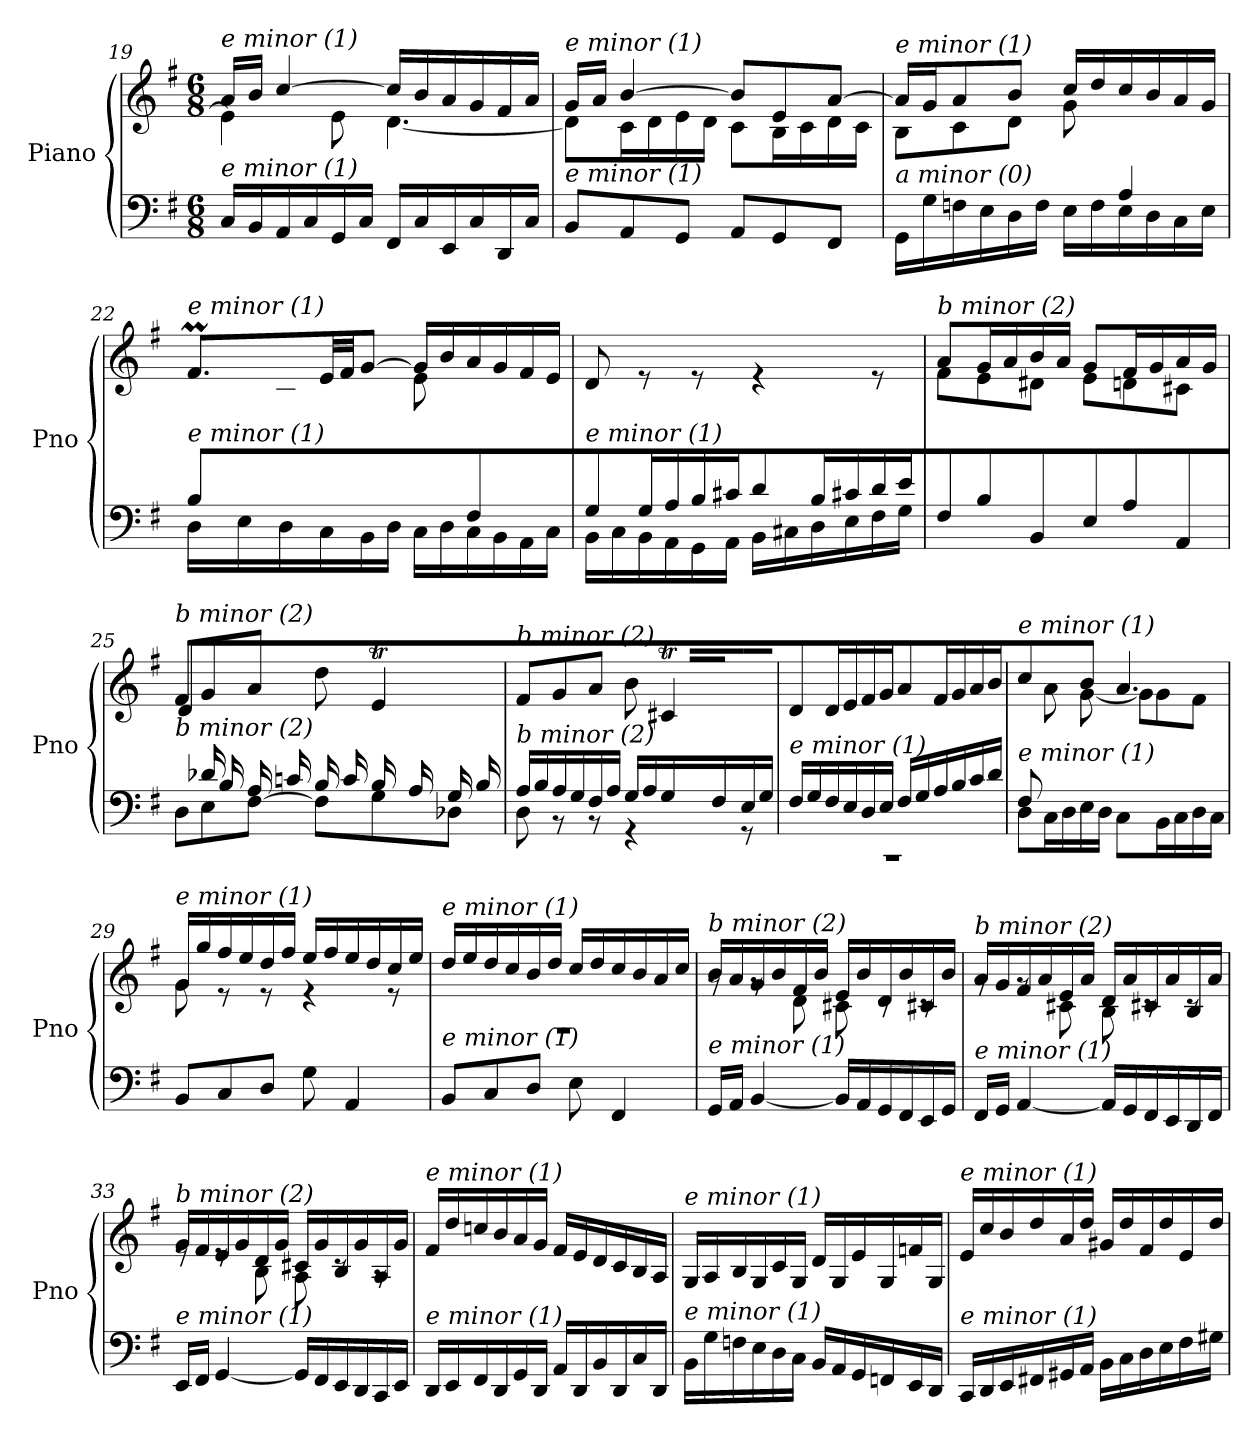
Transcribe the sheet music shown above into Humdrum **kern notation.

**kern	**kern
*part1	*part1
*staff2	*staff1
*I"Piano	*
*I'Pno	*
*clefF4	*clefG2
*k[f#]	*k[f#]
*M6/8	*M6/8
=19	=19
*	*^
!	!LO:TX:i:t=e minor (1)	!
!LO:TX:i:t=e minor (1)	!	!
16C/LL	16a/LL	4e\]
16BB/	16b/JJ	.
16AA/	[4cc/	.
16C/	.	.
16GG/	.	8e\
16C/JJ	.	.
16FF#/LL	16cc/LL]	[4.d\
16C/	16b/	.
16EE/	16a/	.
16C/	16g/	.
16DD/	16f#/	.
16C/JJ	16a/JJ	.
=20	=20	=20
!	!LO:TX:i:t=e minor (1)	!
!LO:TX:i:t=e minor (1)	!	!
8BB/L	16g/LL	8d\L]
.	16a/JJ	.
8AA/	[4b/	16c\L
.	.	16d\
8GG/J	.	16e\
.	.	16d\JJ
8AA/L	8b/L]	8c\L
8GG/	8e/	16B\L
.	.	16c\
8FF#/J	[8a/J	16d\
.	.	16c\JJ
=21	=21	=21
*^	*	*
!	!	!LO:TX:i:t=e minor (1)	!
!LO:TX:i:t=a minor (0)	!	!	!
2ryy	16GG\LL	16a/LL]	8B\L
.	16G\	16g/J	.
.	16Fn\	8a/	8c\
.	16E\	.	.
.	16D\	8b/J	8d\J
.	16F\JJ	.	.
.	16E\LL	16cc/LL	8g\
.	16F\	16dd/	.
4A/	16E\	16cc/	4ryy
.	16D\	16b/	.
.	16C\	16a/	.
.	16E\JJ	16g/JJ	.
!!LO:PB:g=z
=22	=22	=22	=22
*	*^	*	*^
!	!	!	!LO:TX:i:t=e minor (1)	!	!
!LO:TX:i:t=e minor (1)	!	!	!	!	!
8B/L	8.ryy	16D\LL	8.f#m/L	8ryy	32g!yy
.	.	.	.	.	32f#!yy
.	.	16E\	.	.	32g!yy
.	.	.	.	.	32f#!yy
4.ryy	.	16D\	.	8c\	32g!yy
.	.	.	.	.	32f#!yy
.	2ryy	16C\	32e/LL	.	2ryy
.	.	.	32f#/JJ	.	.
.	.	16BB\	[8g/J	8d\J	.
.	.	16D\JJ	.	.	.
.	.	16C\LL	16g/LL]	8e\	.
.	.	16D\	16b/	.	.
4F#/	.	16C\	16a/	4ryy	.
.	.	16BB\	16g/	.	.
.	.	16AA\	16f#/	.	.
.	16ryy	16C\JJ	16e/JJ	.	16ryy
=23	=23	=23	=23	=23	=23
!	!	!	!LO:TX:i:t=e minor (1)	!	!
!LO:TX:i:t=e minor (1)	!	!	!	!	!
*	*v	*v	*	*	*
*	*	*v	*v	*v
8G/L	16BB\LL	8d/
.	16C\	.
16G/L	16BB\	8re
16A/	16AA\	.
16B/	16GG\	8re
16c#X/JJ	16AA\JJ	.
8d/L	16BB\LL	4re
.	16C#X\	.
16B/L	16D\	.
16c#X/	16E\	.
16d/	16F#\	8re
16e/JJ	16G\JJ	.
=24	=24	=24
*	*	*^
!	!	!LO:TX:i:t=b minor (2)	!
!LO:TX:i:t=e minor (1)	!	!	!
*v	*v	*	*
8F#\L	8a/L	8f#\L
8B\	16g/L	8e\
.	16a/	.
8BB\J	16b/	8d#X\J
.	16a/JJ	.
8E\L	8g/L	8e\L
8A\	16f#/L	8dn\
.	16g/	.
8AA\J	16a/	8c#X\J
.	16g/JJ	.
=25	=25	=25
*^	*	*^
*	*^	*	*	*
!	!	!	!LO:TX:i:t=b minor (2)	!	!
!LO:TX:i:t=b minor (2)	!	!	!	!	!
2ryy	8ryy	8D\L	8f#/L	2ryy	8d\L
.	16d-Xi/L	8E\	8g/	.	2ryy
.	16B/	.	.	.	.
.	16A/	[8F#\J	8a/J	.	.
.	16cn/JJ	.	.	.	.
.	16B/LL	8F#\L]	8dd\	.	.
.	16c/	.	.	.	.
4ryy	16B/	8G\	4eT/	32f#!yy	.
.	.	.	.	32e!yy	.
.	16A/	.	.	32f#!yy	.
.	.	.	.	[16.e!yy	.
.	16G/	8D-Xi\J	.	.	8ryy
.	16B/JJ	.	.	16e!yy]	.
*	*	*	*	*v	*v
!!LO:LB:g=z
=26	=26	=26	=26	=26
!	!	!	!LO:TX:i:t=b minor (2)	!
!LO:TX:i:t=b minor (2)	!	!	!	!
2ryy	16A/LL	8D\	8f#/L	2ryy
.	16B/	.	.	.
.	16A/	8r	8g/	.
.	16G/	.	.	.
.	16F#/	8r	8a/J	.
.	16A/JJ	.	.	.
.	16G/LL	4r	8b\	.
.	16A/	.	.	.
4ryy	16G/	.	4c#Xt/	32d!yy
.	.	.	.	32c#!yy
.	16F#/	.	.	32d!yy
.	.	.	.	[16.c#!yy
.	16E/	8r	.	.
.	16G/JJ	.	.	16c#!yy]
*	*v	*v	*	*
=27	=27	=27	=27
!	!	!LO:TX:i:t=b minor (2)	!
!LO:TX:i:t=e minor (1)	!	!	!
*	*	*v	*v
2.rCC	16F#/LL	8d/L
.	16G/	.
.	16F#/	16d/L
.	16E/	16e/
.	16D/	16f#/
.	16E/JJ	16g/JJ
.	16F#/LL	8a/L
.	16G/	.
.	16A/	16f#/L
.	16B/	16g/
.	16c/	16a/
.	16d/JJ	16b/JJ
=28	=28	=28
*	*	*^
!	!	!LO:TX:i:t=e minor (1)	!
!LO:TX:i:t=e minor (1)	!	!	!
8F#/L	8D\L	4cc/	8ryy
2ryy	16C\L	.	8a\
.	16D\	.	.
.	16E\	8b/	[8g\J
.	16D\JJ	.	.
.	8C\L	4.a/	8g\L]
.	16BB\L	.	8g\
.	16C\	.	.
8ryy	16D\	.	8f#\J
.	16C\JJ	.	.
=29	=29	=29	=29
!	!	!LO:TX:i:t=e minor (1)	!
!LO:TX:i:t=e minor (1)	!	!	!
*v	*v	*	*
8BB/L	16g/LL	8g\
.	16gg/	.
8C/	16ff#/	8r
.	16ee/	.
8D/J	16dd/	8r
.	16ff#/JJ	.
8G\	16ee/LL	4r
.	16ff#/	.
4AA/	16ee/	.
.	16dd/	.
.	16cc/	8r
.	16ee/JJ	.
!!LO:LB:g=z	!!
=30	=30	=30
!	!LO:TX:i:t=e minor (1)	!
!LO:TX:i:t=e minor (1)	!	!
8BB/L	2.rF	16dd/LL
.	.	16ee/
8C/	.	16dd/
.	.	16cc/
8D/J	.	16b/
.	.	16dd/JJ
8E\	.	16cc/LL
.	.	16dd/
4FF#/	.	16cc/
.	.	16b/
.	.	16a/
.	.	16cc/JJ
=31	=31	=31
!	!LO:TX:i:t=b minor (2)	!
!LO:TX:i:t=e minor (1)	!	!
16GG/LL	16b/LL	8rg
16AA/JJ	16a/	.
[4BB/	16g/	8rg
.	16b/	.
.	16f#/	8d\
.	16b/JJ	.
16BB/LL]	16e/LL	8c#X\
16AA/	16b/	.
16GG/	16d/	8rc
16FF#/	16b/	.
16EE/	16c#X/	8rc
16GG/JJ	16b/JJ	.
=32	=32	=32
!	!LO:TX:i:t=b minor (2)	!
!LO:TX:i:t=e minor (1)	!	!
16FF#/LL	16a/LL	8rg
16GG/JJ	16g/	.
[4AA/	16f#/	8rg
.	16a/	.
.	16e/	8c#X\
.	16a/JJ	.
16AA/LL]	16d/LL	8B\
16GG/	16a/	.
16FF#/	16c#X/	8rc
16EE/	16a/	.
16DD/	16B/	8rc
16FF#/JJ	16a/JJ	.
=33	=33	=33
!	!LO:TX:i:t=b minor (2)	!
!LO:TX:i:t=e minor (1)	!	!
16EE/LL	16g/LL	8re
16FF#/JJ	16f#/	.
[4GG/	16e/	8re
.	16g/	.
.	16d/	8B\
.	16g/JJ	.
16GG/LL]	16c#X/LL	8A\
16FF#/	16g/	.
16EE/	16B/	8rc
16DD/	16g/	.
16CC/	16A/	8rA
16EE/JJ	16g/JJ	.
*	*v	*v
!!LO:LB:g=z
=34	=34
!	!LO:TX:i:t=e minor (1)
!LO:TX:i:t=e minor (1)	!
16DD/LL	16f#/LL
16EE/	16dd/
16FF#/	16ccn/
16DD/	16b/
16GG/	16a/
16DD/JJ	16g/JJ
16AA/LL	16f#/LL
16DD/	16e/
16BB/	16d/
16DD/	16c/
16C/	16B/
16DD/JJ	16A/JJ
=35	=35
!	!LO:TX:i:t=e minor (1)
!LO:TX:i:t=e minor (1)	!
16BB\LL	16G/LL
16G\	16A/
16Fn\	16B/
16E\	16G/
16D\	16c/
16C\JJ	16G/JJ
16BB/LL	16d/LL
16AA/	16G/
16GG/	16e/
16FFn/	16G/
16EE/	16fn/
16DD/JJ	16G/JJ
=36	=36
!	!LO:TX:i:t=e minor (1)
!LO:TX:i:t=e minor (1)	!
16CC/LL	16e/LL
16DD/	16cc/
16EE/	16b/
16FF#X/	16dd/
16GG#X/	16a/
16AA/JJ	16dd/JJ
16BB\LL	16g#X/LL
16C\	16dd/
16D\	16f#/
16E\	16dd/
16F#\	16e/
16G#X\JJ	16dd/JJ
=	=
*-	*-
